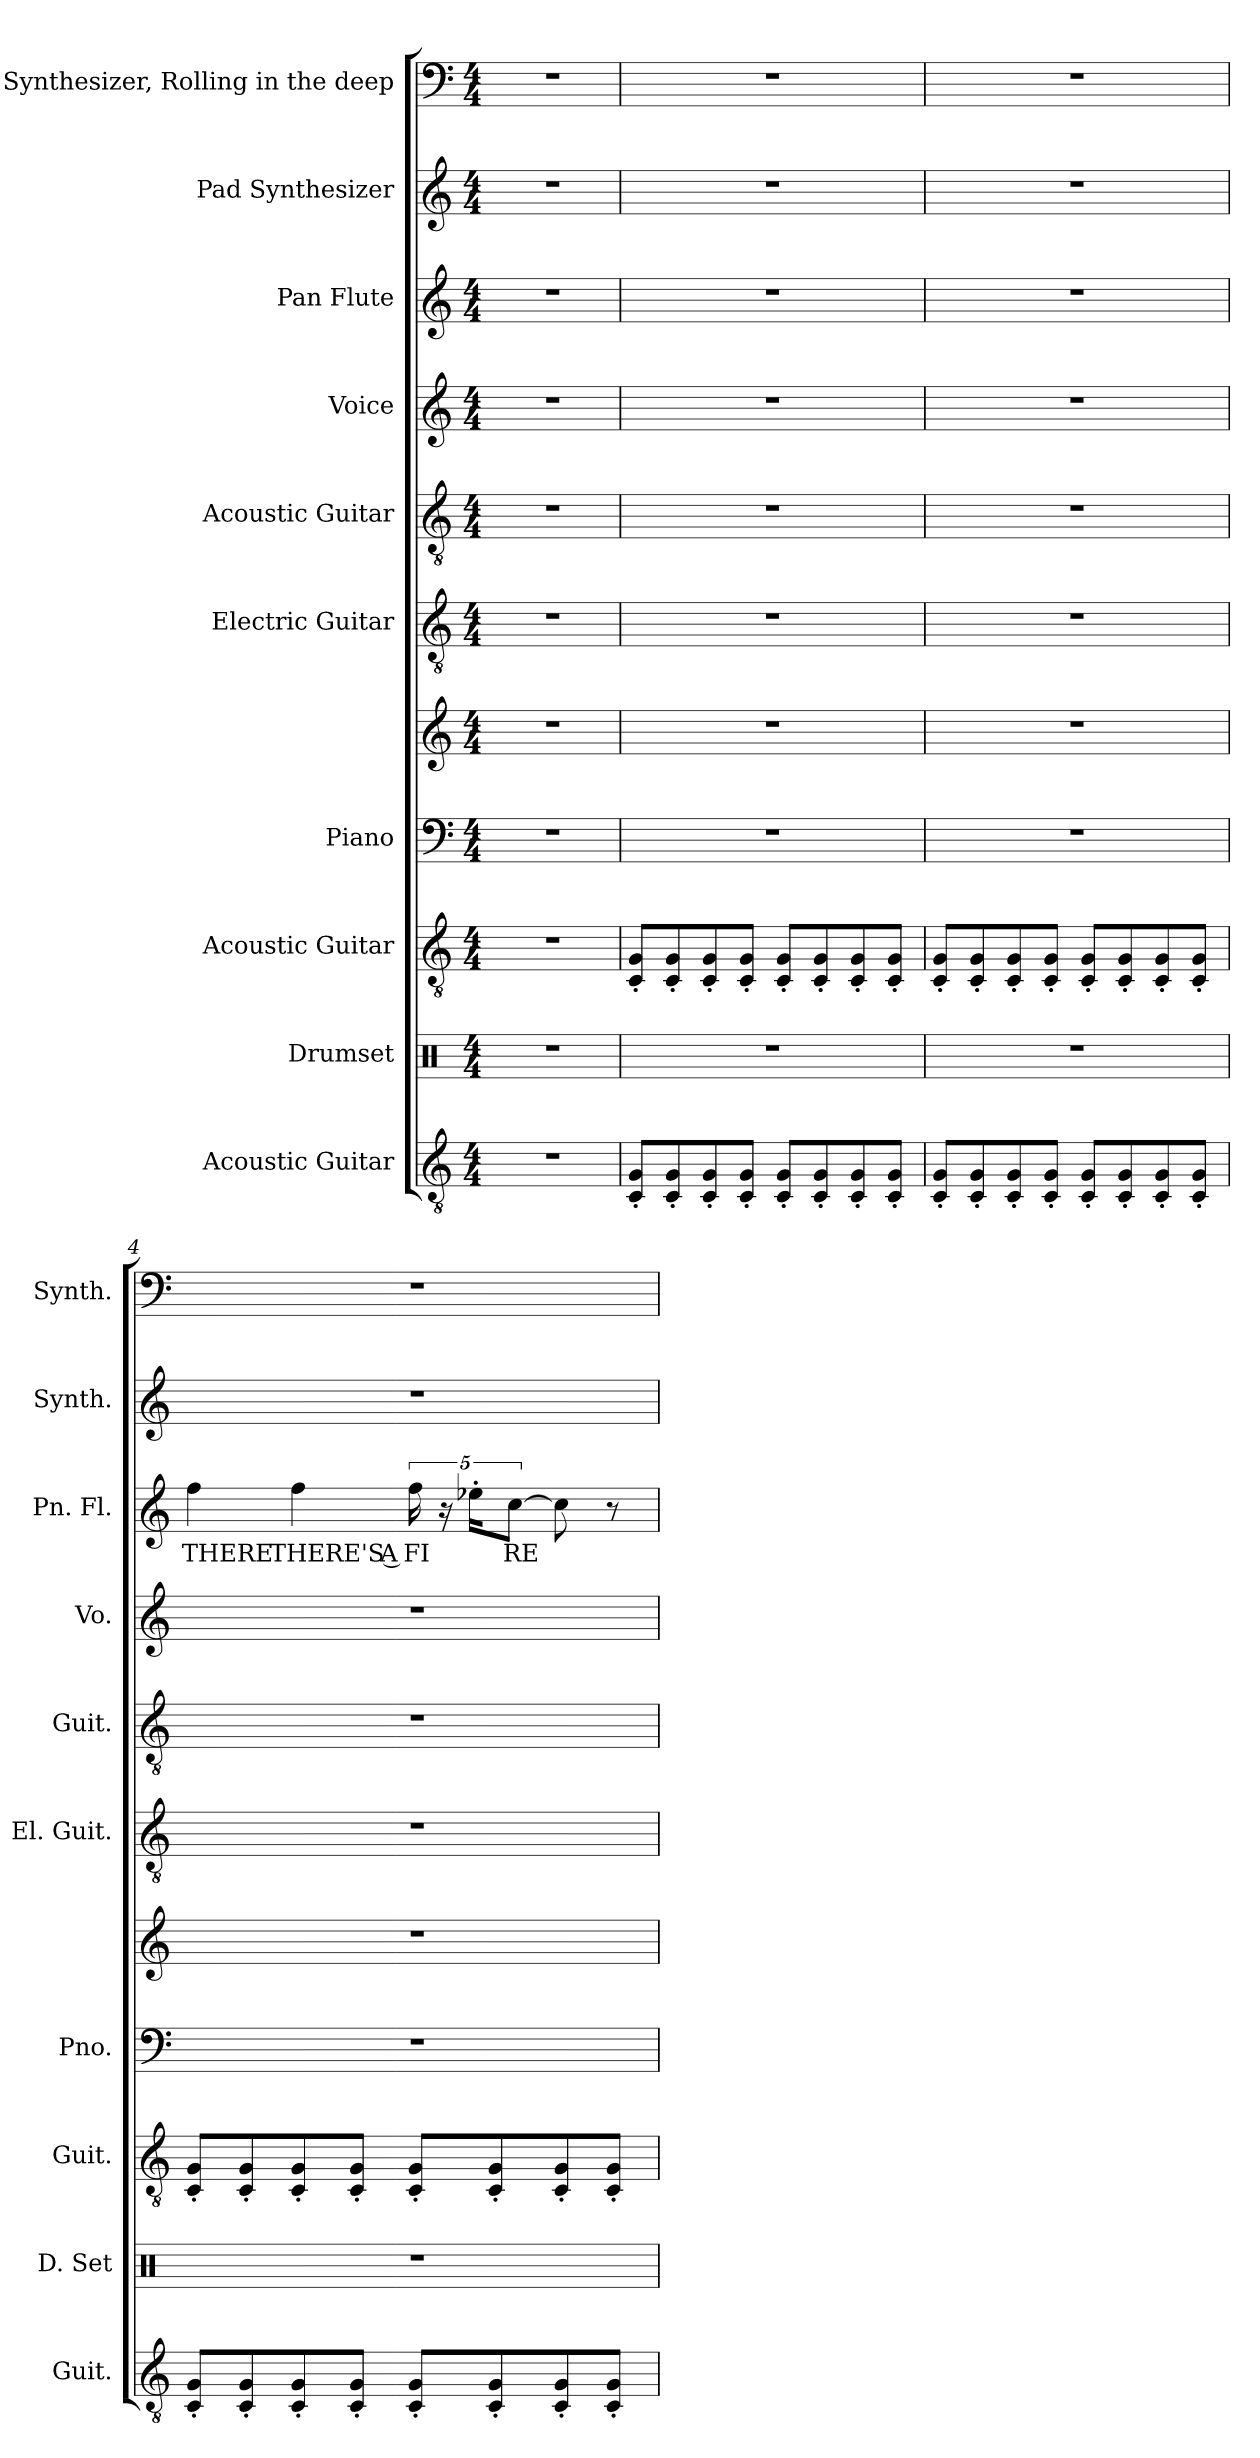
**kern	**kern	**kern	**kern	**kern	**kern	**kern	**kern	**kern	**text	**kern	**kern
*part10	*part9	*part8	*part7	*part7	*part6	*part5	*part4	*part3	*part3	*part2	*part1
*staff11	*staff10	*staff9	*staff8	*staff7	*staff6	*staff5	*staff4	*staff3	*staff3	*staff2	*staff1
*I"Acoustic Guitar	*I"Drumset	*I"Acoustic Guitar	*I"Piano	*	*I"Electric Guitar	*I"Acoustic Guitar	*I"Voice	*I"Pan Flute	*	*I"Pad Synthesizer	*I"Bass Synthesizer, Rolling in the deep
*I'Guit.	*I'D. Set	*I'Guit.	*I'Pno.	*	*I'El. Guit.	*I'Guit.	*I'Vo.	*I'Pn. Fl.	*	*I'Synth.	*I'Synth.
*clefGv2	*clefX	*clefGv2	*clefF4	*clefG2	*clefGv2	*clefGv2	*clefG2	*clefG2	*	*clefG2	*clefF4
*k[]	*k[]	*k[]	*k[]	*k[]	*k[]	*k[]	*k[]	*k[]	*	*k[]	*k[]
*M4/4	*M4/4	*M4/4	*M4/4	*M4/4	*M4/4	*M4/4	*M4/4	*M4/4	*	*M4/4	*M4/4
*MM105	*MM105	*MM105	*MM105	*MM105	*MM105	*MM105	*MM105	*MM105	*	*MM105	*MM105
=1	=1	=1	=1	=1	=1	=1	=1	=1	=1	=1	=1
1r	1r	1r	1r	1r	1r	1r	1r	1r	.	1r	1r
=2	=2	=2	=2	=2	=2	=2	=2	=2	=2	=2	=2
8C/' 8G/'L	1r	8C/' 8G/'L	1r	1r	1r	1r	1r	1r	.	1r	1r
8C/' 8G/'	.	8C/' 8G/'	.	.	.	.	.	.	.	.	.
8C/' 8G/'	.	8C/' 8G/'	.	.	.	.	.	.	.	.	.
8C/' 8G/'J	.	8C/' 8G/'J	.	.	.	.	.	.	.	.	.
8C/' 8G/'L	.	8C/' 8G/'L	.	.	.	.	.	.	.	.	.
8C/' 8G/'	.	8C/' 8G/'	.	.	.	.	.	.	.	.	.
8C/' 8G/'	.	8C/' 8G/'	.	.	.	.	.	.	.	.	.
8C/' 8G/'J	.	8C/' 8G/'J	.	.	.	.	.	.	.	.	.
=3	=3	=3	=3	=3	=3	=3	=3	=3	=3	=3	=3
8C/' 8G/'L	1r	8C/' 8G/'L	1r	1r	1r	1r	1r	1r	.	1r	1r
8C/' 8G/'	.	8C/' 8G/'	.	.	.	.	.	.	.	.	.
8C/' 8G/'	.	8C/' 8G/'	.	.	.	.	.	.	.	.	.
8C/' 8G/'J	.	8C/' 8G/'J	.	.	.	.	.	.	.	.	.
8C/' 8G/'L	.	8C/' 8G/'L	.	.	.	.	.	.	.	.	.
8C/' 8G/'	.	8C/' 8G/'	.	.	.	.	.	.	.	.	.
8C/' 8G/'	.	8C/' 8G/'	.	.	.	.	.	.	.	.	.
8C/' 8G/'J	.	8C/' 8G/'J	.	.	.	.	.	.	.	.	.
!!LO:PB:g=z
=4	=4	=4	=4	=4	=4	=4	=4	=4	=4	=4	=4
!	!	!	!	!	!	!	!	!	!LO:LY:b	!	!
8C/' 8G/'L	1r	8C/' 8G/'L	1r	1r	1r	1r	1r	4ff\	THERE	1r	1r
8C/' 8G/'	.	8C/' 8G/'	.	.	.	.	.	.	.	.	.
!	!	!	!	!	!	!	!	!	!LO:LY:b	!	!
8C/' 8G/'	.	8C/' 8G/'	.	.	.	.	.	4ff\	THERE'S A	.	.
8C/' 8G/'J	.	8C/' 8G/'J	.	.	.	.	.	.	.	.	.
!	!	!	!	!	!	!	!	!	!LO:LY:b	!	!
8C/' 8G/'L	.	8C/' 8G/'L	.	.	.	.	.	20ff\	FI	.	.
.	.	.	.	.	.	.	.	20r	.	.	.
.	.	.	.	.	.	.	.	20ee-X'\KL	.	.	.
8C/' 8G/'	.	8C/' 8G/'	.	.	.	.	.	.	.	.	.
!	!	!	!	!	!	!	!	!	!LO:LY:b	!	!
.	.	.	.	.	.	.	.	[10cc\J	RE	.	.
8C/' 8G/'	.	8C/' 8G/'	.	.	.	.	.	8cc\]	.	.	.
8C/' 8G/'J	.	8C/' 8G/'J	.	.	.	.	.	8r	.	.	.
=	=	=	=	=	=	=	=	=	=	=	=
*-	*-	*-	*-	*-	*-	*-	*-	*-	*-	*-	*-
